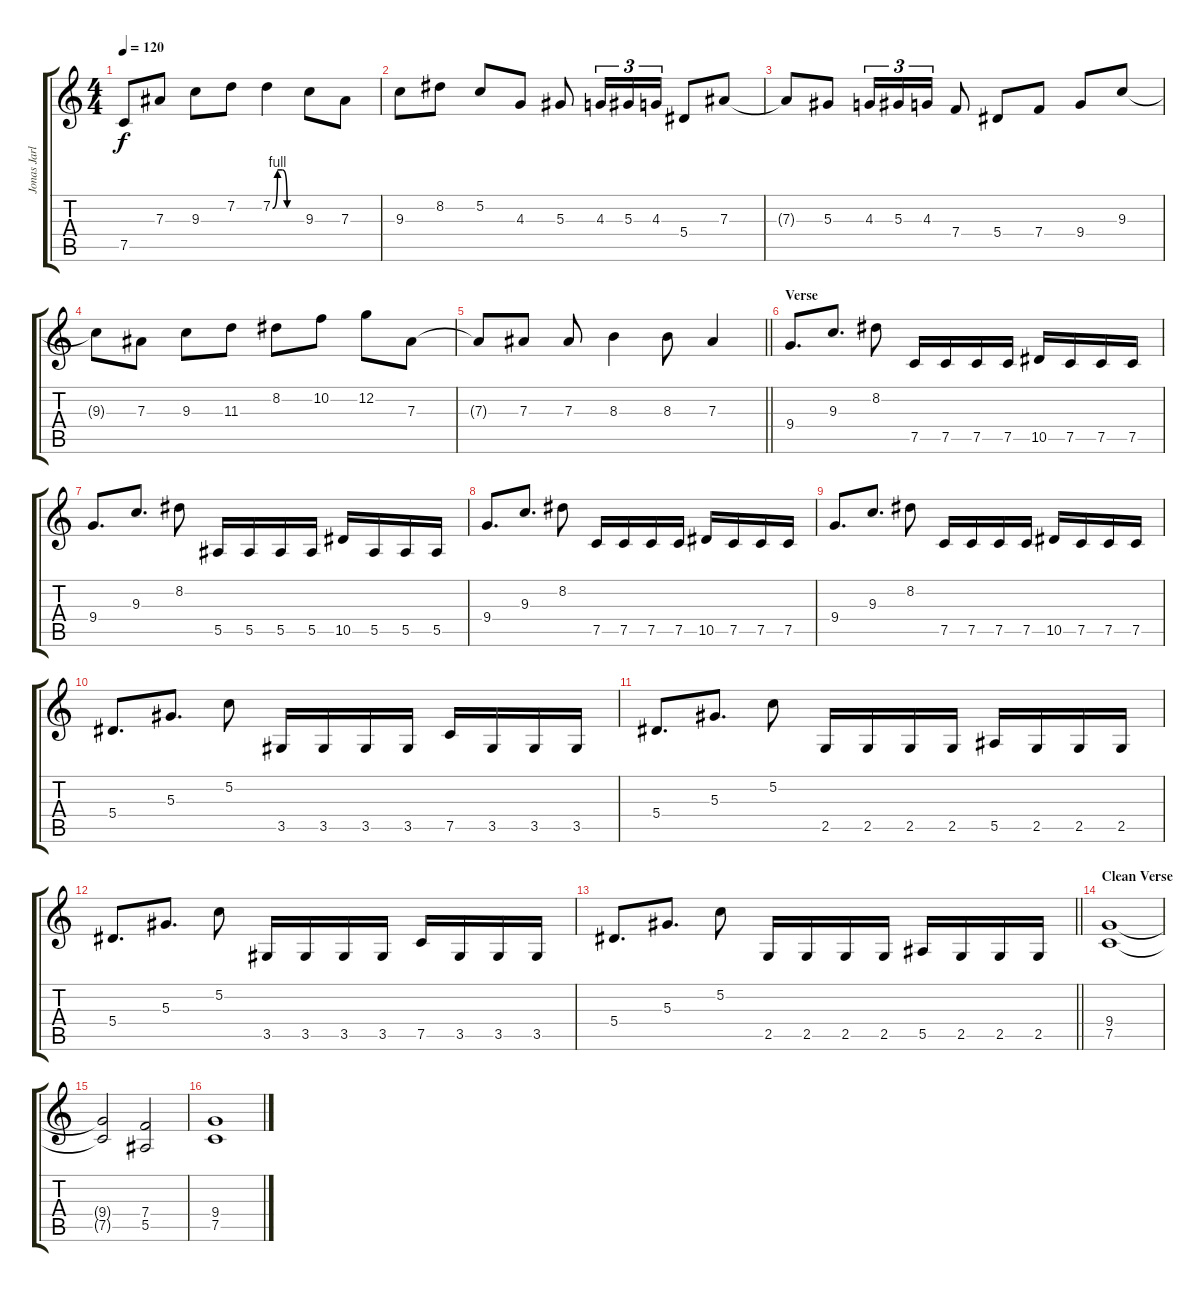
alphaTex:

\track ("Jonas Jarlsby (Lead)" "Jonas Jarl") {instrument distortionguitar}
\staff {score tabs}
\tuning (C4 G3 Eb3 Bb2 F2 C2) {hide}
\ts (4 4)
\tempo 120
\clef g2
\ks c
7.5{t}.8{dy f} 7.3.8 9.3.8 7.2.8 7.2{be (custom 0 0 10 4 20 4 30 0 60 0)}.4 9.3.8 7.3.8 |
9.3.8 8.2.8 5.2.8 4.3.8 5.3.8 4.3.16{tu (3 2)} 5.3.16{tu (3 2)} 4.3.16{tu (3 2)} 5.4.8 7.3.8 |
7.3{t}.8 5.3.8 4.3.16{tu (3 2)} 5.3.16{tu (3 2)} 4.3.16{tu (3 2)} 7.4.8 5.4.8 7.4.8 9.4.8 9.3.8 |
9.3{t}.8 7.3.8 9.3.8 11.3.8 8.2.8 10.2.8 12.2.8 7.3.8 |
\barLineRight lightlight
7.3{t}.8 7.3.8 7.3.8 8.3.4 8.3.8 7.3.4 |
\section ("" "Verse")
9.4.8{d} 9.3.8{d} 8.2.8 7.5.16 7.5.16 7.5.16 7.5.16 10.5.16 7.5.16 7.5.16 7.5.16 |
9.4.8{d} 9.3.8{d} 8.2.8 5.5.16 5.5.16 5.5.16 5.5.16 10.5.16 5.5.16 5.5.16 5.5.16 |
9.4.8{d} 9.3.8{d} 8.2.8 7.5.16 7.5.16 7.5.16 7.5.16 10.5.16 7.5.16 7.5.16 7.5.16 |
9.4.8{d} 9.3.8{d} 8.2.8 7.5.16 7.5.16 7.5.16 7.5.16 10.5.16 7.5.16 7.5.16 7.5.16 |
5.4.8{d} 5.3.8{d} 5.2.8 3.5.16 3.5.16 3.5.16 3.5.16 7.5.16 3.5.16 3.5.16 3.5.16 |
5.4.8{d} 5.3.8{d} 5.2.8 2.5.16 2.5.16 2.5.16 2.5.16 5.5.16 2.5.16 2.5.16 2.5.16 |
5.4.8{d} 5.3.8{d} 5.2.8 3.5.16 3.5.16 3.5.16 3.5.16 7.5.16 3.5.16 3.5.16 3.5.16 |
\barLineRight lightlight
5.4.8{d} 5.3.8{d} 5.2.8 2.5.16 2.5.16 2.5.16 2.5.16 5.5.16 2.5.16 2.5.16 2.5.16 |
\section ("" "Clean Verse")
(9.4 7.5).1 |
(9.4{t} 7.5{t}).2 (7.4 5.5).2 |
(9.4 7.5).1
